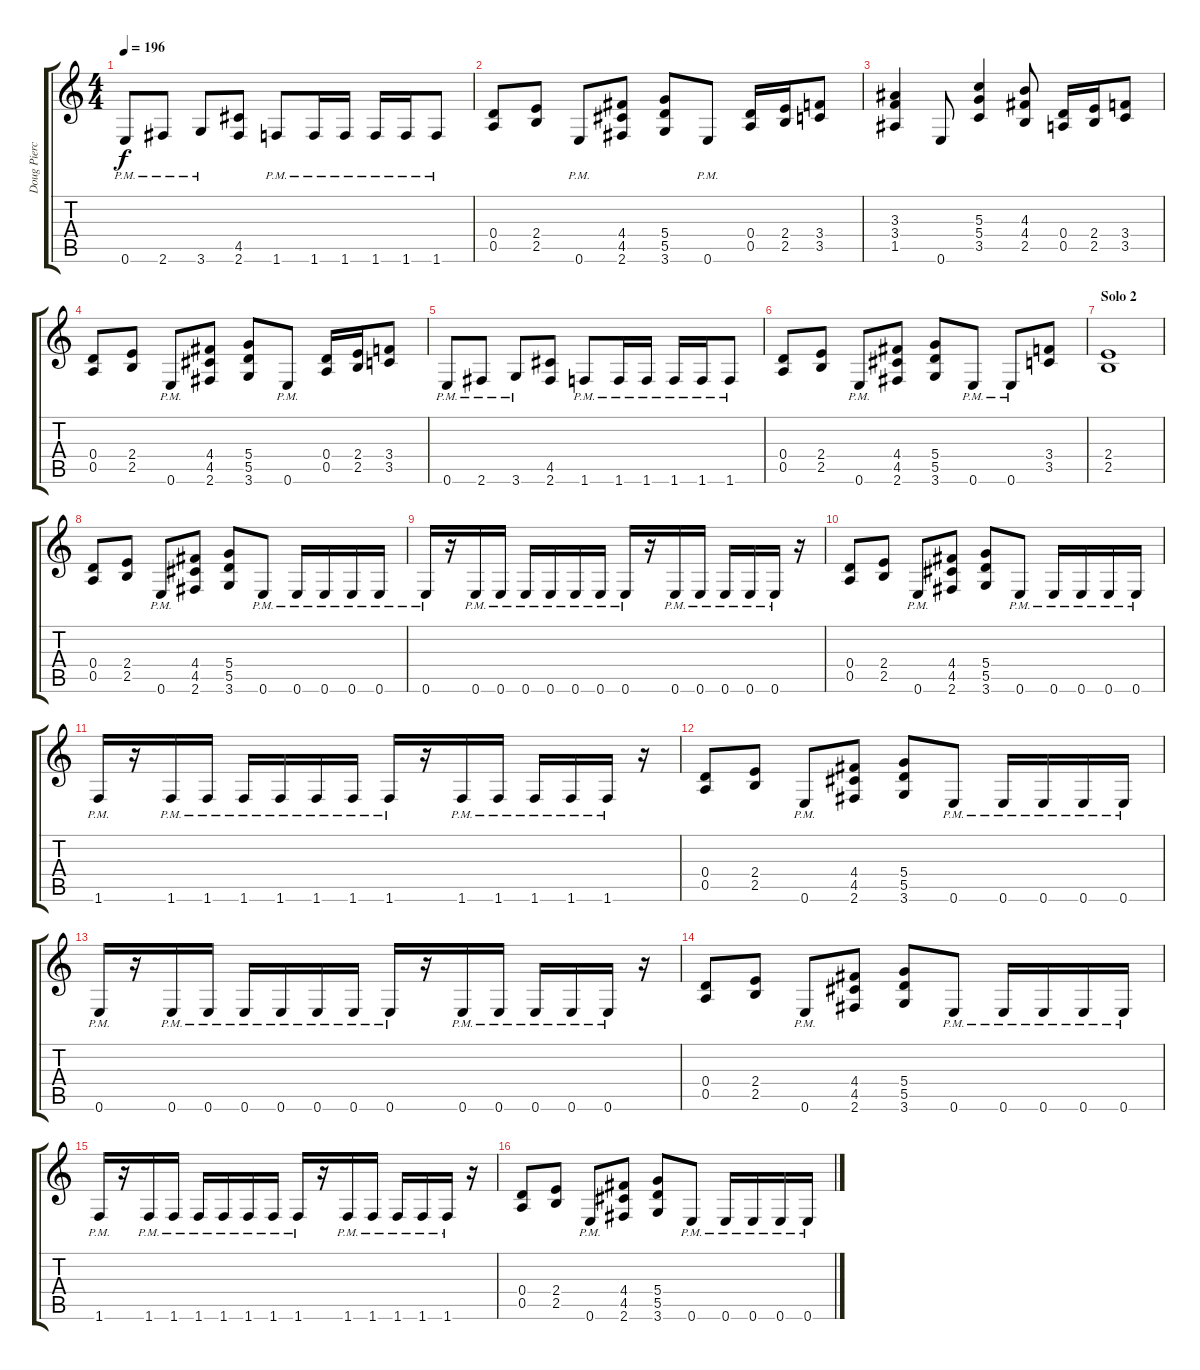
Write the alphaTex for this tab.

\track ("Doug Piercy" "Doug Pierc") {instrument distortionguitar}
\staff {score tabs}
\tuning (E4 B3 G3 D3 A2 E2) {hide}
\ts (4 4)
\tempo 196
\clef g2
\ks c
0.6{pm}.8{dy f} 2.6{pm}.8 3.6{pm}.8 (4.5 2.6).8 1.6{pm}.8 1.6{pm}.16 1.6{pm}.16 1.6{pm}.16 1.6{pm}.16 1.6{pm}.8 |
(0.4 0.5).8 (2.4 2.5).8 0.6{pm}.8 (4.4 4.5 2.6).8 (5.4 5.5 3.6).8 0.6{pm}.8 (0.4 0.5).16 (2.4 2.5).16 (3.4 3.5).8 |
(3.3 3.4 1.5).4 0.6.8 (5.3 5.4 3.5).4 (4.3 4.4 2.5).8 (0.4 0.5).16 (2.4 2.5).16 (3.4 3.5).8 |
(0.4 0.5).8 (2.4 2.5).8 0.6{pm}.8 (4.4 4.5 2.6).8 (5.4 5.5 3.6).8 0.6{pm}.8 (0.4 0.5).16 (2.4 2.5).16 (3.4 3.5).8 |
0.6{pm}.8 2.6{pm}.8 3.6{pm}.8 (4.5 2.6).8 1.6{pm}.8 1.6{pm}.16 1.6{pm}.16 1.6{pm}.16 1.6{pm}.16 1.6{pm}.8 |
(0.4 0.5).8 (2.4 2.5).8 0.6{pm}.8 (4.4 4.5 2.6).8 (5.4 5.5 3.6).8 0.6{pm}.8 0.6{pm}.8 (3.4 3.5).8 |
\section ("" "Solo 2")
(2.4 2.5).1 |
(0.4 0.5).8 (2.4 2.5).8 0.6{pm}.8 (4.4 4.5 2.6).8 (5.4 5.5 3.6).8 0.6{pm}.8 0.6{pm}.16 0.6{pm}.16 0.6{pm}.16 0.6{pm}.16 |
0.6{pm}.16 r.16 0.6{pm}.16 0.6{pm}.16 0.6{pm}.16 0.6{pm}.16 0.6{pm}.16 0.6{pm}.16 0.6{pm}.16 r.16 0.6{pm}.16 0.6{pm}.16 0.6{pm}.16 0.6{pm}.16 0.6{pm}.16 r.16 |
(0.4 0.5).8 (2.4 2.5).8 0.6{pm}.8 (4.4 4.5 2.6).8 (5.4 5.5 3.6).8 0.6{pm}.8 0.6{pm}.16 0.6{pm}.16 0.6{pm}.16 0.6{pm}.16 |
1.6{pm}.16 r.16 1.6{pm}.16 1.6{pm}.16 1.6{pm}.16 1.6{pm}.16 1.6{pm}.16 1.6{pm}.16 1.6{pm}.16 r.16 1.6{pm}.16 1.6{pm}.16 1.6{pm}.16 1.6{pm}.16 1.6{pm}.16 r.16 |
(0.4 0.5).8 (2.4 2.5).8 0.6{pm}.8 (4.4 4.5 2.6).8 (5.4 5.5 3.6).8 0.6{pm}.8 0.6{pm}.16 0.6{pm}.16 0.6{pm}.16 0.6{pm}.16 |
0.6{pm}.16 r.16 0.6{pm}.16 0.6{pm}.16 0.6{pm}.16 0.6{pm}.16 0.6{pm}.16 0.6{pm}.16 0.6{pm}.16 r.16 0.6{pm}.16 0.6{pm}.16 0.6{pm}.16 0.6{pm}.16 0.6{pm}.16 r.16 |
(0.4 0.5).8 (2.4 2.5).8 0.6{pm}.8 (4.4 4.5 2.6).8 (5.4 5.5 3.6).8 0.6{pm}.8 0.6{pm}.16 0.6{pm}.16 0.6{pm}.16 0.6{pm}.16 |
1.6{pm}.16 r.16 1.6{pm}.16 1.6{pm}.16 1.6{pm}.16 1.6{pm}.16 1.6{pm}.16 1.6{pm}.16 1.6{pm}.16 r.16 1.6{pm}.16 1.6{pm}.16 1.6{pm}.16 1.6{pm}.16 1.6{pm}.16 r.16 |
(0.4 0.5).8 (2.4 2.5).8 0.6{pm}.8 (4.4 4.5 2.6).8 (5.4 5.5 3.6).8 0.6{pm}.8 0.6{pm}.16 0.6{pm}.16 0.6{pm}.16 0.6{pm}.16
